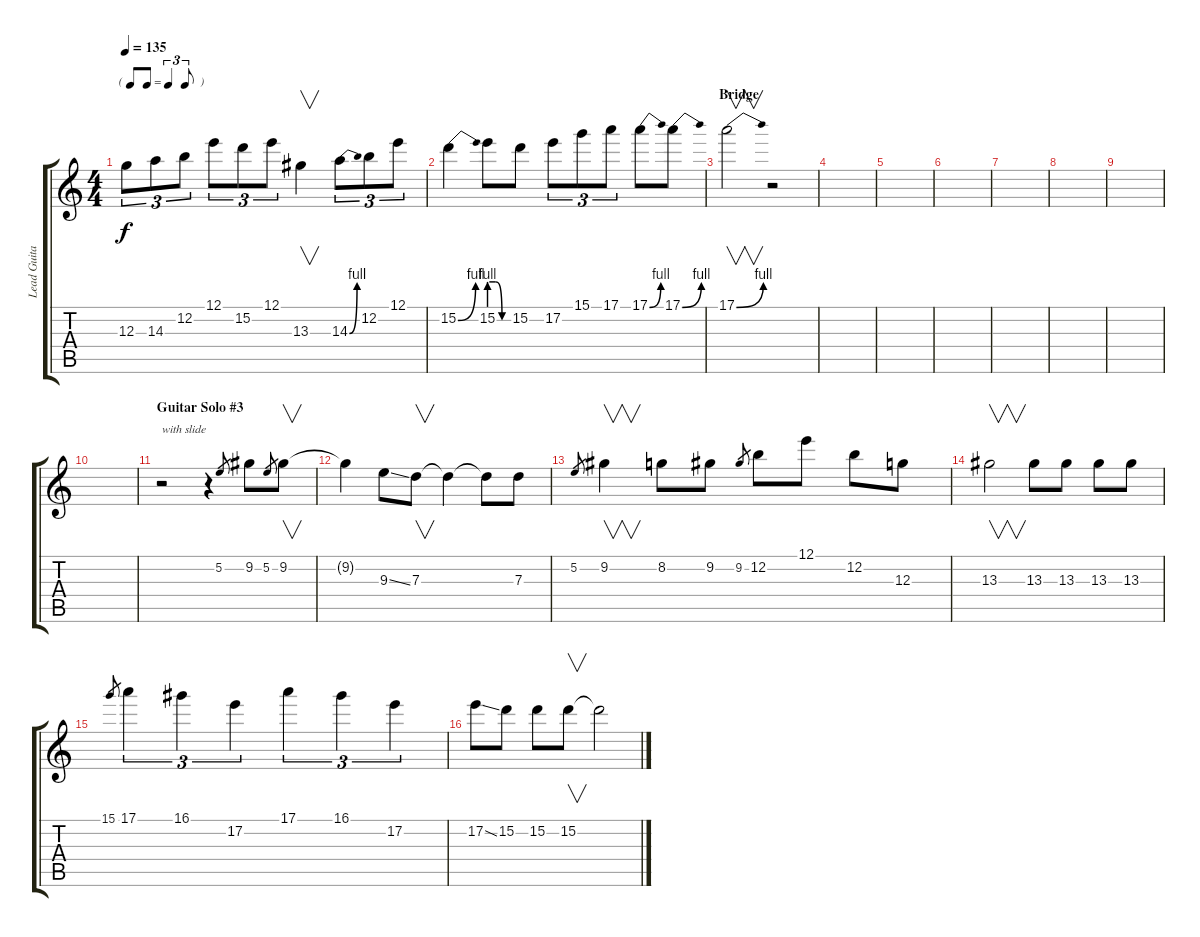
\track ("Lead Guitar" "Lead Guita") {instrument distortionguitar}
\staff {score tabs}
\tuning (E4 B3 G3 D3 A2 E2) {hide}
\ts (4 4)
\tf triplet8th
\tempo 135
\clef g2
\ks c
12.3.8{tu (3 2) dy f} 14.3.8{tu (3 2)} 12.2.8{tu (3 2)} 12.1.8{tu (3 2)} 15.2.8{tu (3 2)} 12.1.8{tu (3 2)} 13.3.4{v} 14.3{be (bend 0 0 60 4)}.8{tu (3 2)} 12.2.8{tu (3 2)} 12.1.8{tu (3 2)} |
15.2{be (bend 0 0 60 4)}.4 15.2{be (custom 0 4 20 4 40 0 60 0)}.8 15.2.8 17.2.8{tu (3 2)} 15.1.8{tu (3 2)} 17.1.8{tu (3 2)} 17.1{be (bend 0 0 60 4)}.8 17.1{be (bend 0 0 60 4)}.8 |
\section ("" "Bridge")
17.1{be (bend 0 0 60 4)}.2{v} r.2 |
|
|
|
|
|
|
|
\section ("" "Guitar Solo #3")
r.2{txt "with slide"} r.4 5.2.8{gr} 9.2.8 5.2.8{gr} 9.2.8{v} |
9.2{t}.4 9.3{ss}.8 7.3.8{v} 7.3{t}.4 7.3{t}.8 7.3.8 |
5.2.8{gr} 9.2.4{v} 8.2.8 9.2.8 9.2.8{gr} 12.2.8 12.1.8 12.2.8 12.3.8 |
13.3.2{v} 13.3.8 13.3.8 13.3.8 13.3.8 |
15.1.8{gr} 17.1.4{tu (3 2)} 16.1.4{tu (3 2)} 17.2.4{tu (3 2)} 17.1.4{tu (3 2)} 16.1.4{tu (3 2)} 17.2.4{tu (3 2)} |
17.2{ss}.8 15.2.8 15.2.8 15.2.8{v} 15.2{t}.2
